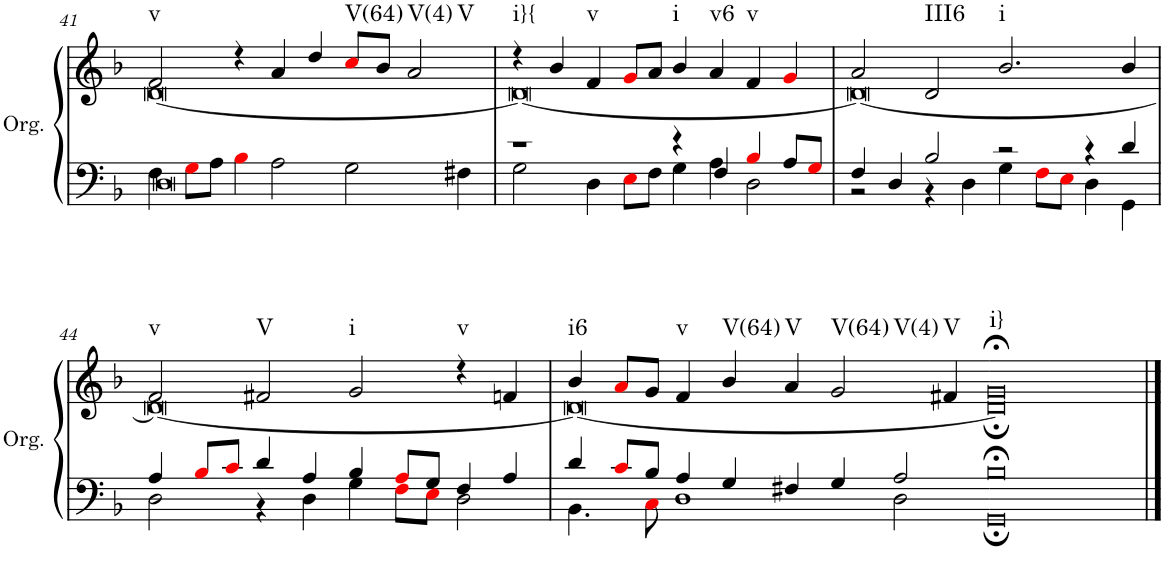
**kern	**kern	**harte	**kern
*part2	*part2	*part2	*part1
*staff3	*staff2	*	*staff1
*I"Organ	*	*	*I"Voice
*I'Org.	*	*	*I'Vo.
!!LO:PB:g=z
*clefF4	*clefG2	*	*clefGv2
*k[b-]	*k[b-]	*	*k[b-]
*M4/2	*M4/2	*	*M4/2
=41	=41	=41	=41
*^	*^	*	*
!	!	!	!	!LO:H:kt=v	!
0D	4F\	2f/	[0d	N	0r
.	8Gi\L	.	.	.	.
.	8A\J	.	.	.	.
.	4B-i\	4r	.	.	.
.	2A\	4a/	.	.	.
.	.	4dd/	.	.	.
!	!	!	!	!LO:H:kt=V(64)	!
.	2G\	8cci/L	.	N	.
.	.	8b-/J	.	.	.
!	!	!	!	!LO:H:n=1:kt=V(4)	!
!	!	!	!	!LO:H:n=2:kt=V	!
.	.	2a/	.	N N	.
.	4F#X\	.	.	.	.
=42	=42	=42	=42	=42	=42
!	!	!	!	!LO:H:kt=i}{	!
1r	2G\	4r	0d_	N	0r
.	.	4b-/	.	.	.
!	!	!	!	!LO:H:kt=v	!
.	4D\	4f/	.	N	.
.	8Ei\L	8gi/L	.	.	.
.	8F\J	8a/J	.	.	.
!	!	!	!	!LO:H:kt=i	!
4r	4G\	4b-/	.	N	.
!	!	!	!	!LO:H:kt=v6	!
4F/	4A\	4a/	.	N	.
!	!	!	!	!LO:H:kt=v	!
4B-i/	2D\	4f/	.	N	.
8A/L	.	4gi/	.	.	.
8Gi/J	.	.	.	.	.
=43	=43	=43	=43	=43	=43
4F/	2r	2a/	0d_	.	0r
4D/	.	.	.	.	.
!	!	!	!	!LO:H:kt=III6	!
2B-/	4r	2d/	.	N	.
.	4D\	.	.	.	.
!	!	!	!	!LO:H:kt=i	!
2r	4G\	2.b-/	.	N	.
.	8Fi\L	.	.	.	.
.	8Ei\J	.	.	.	.
4r	4D\	.	.	.	.
4d/	4GG\	4b-/	.	.	.
!!LO:LB:g=z
=44	=44	=44	=44	=44	=44
!	!	!	!	!LO:H:kt=v	!
4A/	2D\	2f/	0d_	N	0r
8B-i/L	.	.	.	.	.
8ci/J	.	.	.	.	.
!	!	!	!	!LO:H:kt=V	!
4d/	4r	2f#X/	.	N	.
4A/	4D\	.	.	.	.
!	!	!	!	!LO:H:kt=i	!
4B-/	4G\	2g/	.	N	.
8Ai/L	8Fi\L	.	.	.	.
8G/J	8Ei\J	.	.	.	.
!	!	!	!	!LO:H:kt=v	!
4F/	2D\	4r	.	N	.
4A/	.	4fn/	.	.	.
=45	=45	=45	=45	=45	=45
!	!	!	!	!LO:H:kt=i6	!
4d/	4.BB-\	4b-/	0d_	N	0r
8ci/L	.	8ai/L	.	.	.
8B-/J	8Ci\	8g/J	.	.	.
!	!	!	!	!LO:H:kt=v	!
4A/	1D	4f/	.	N	.
!	!	!	!	!LO:H:kt=V(64)	!
4G/	.	4b-/	.	N	.
!	!	!	!	!LO:H:kt=V	!
4F#X/	.	4a/	.	N	.
!	!	!	!	!LO:H:n=1:kt=V(64)	!
!	!	!	!	!LO:H:n=2:kt=V(4)	!
4G/	.	2g/	.	N N	.
2A/	2D\	.	.	.	.
!	!	!	!	!LO:H:kt=V	!
.	.	4f#X/	.	N	.
=46-	=46-	=46-	=46-	=46-	=46-
!	!	!	!	!LO:H:kt=i}	!
0B-;<	0GG;	0g;<	0d;]	N	0r;<
*v	*v	*	*	*	*
*	*v	*v	*	*
==	==	==	==
*-	*-	*-	*-
